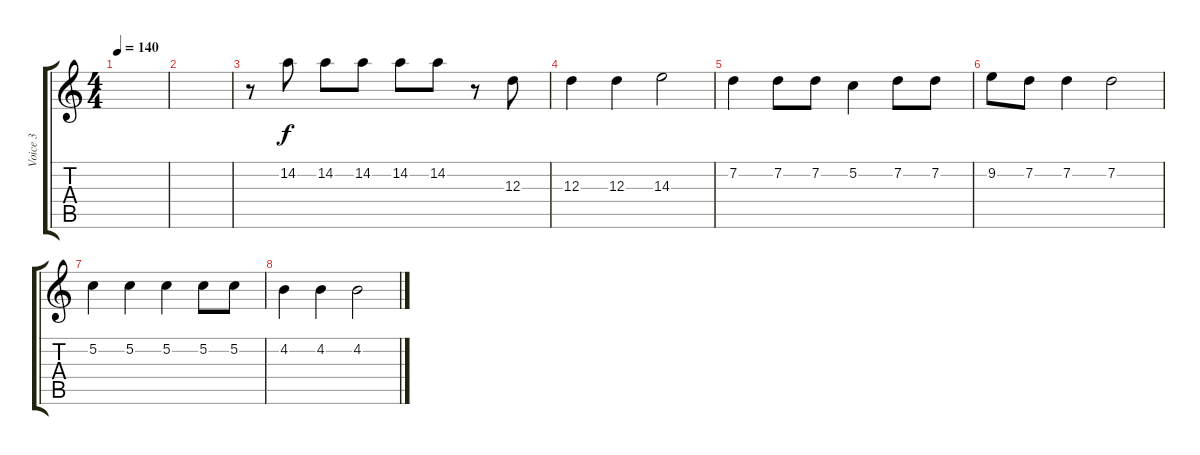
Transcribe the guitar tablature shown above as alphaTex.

\track ("Voice 3" "Voice 3") {instrument electricbasspick}
\staff {score tabs}
\tuning (C4 G3 D3 A2 E3 B1) {hide}
\ts (4 4)
\tempo 140
\clef g2
\ks c
|
|
r.8 14.2.8{dy f} 14.2.8 14.2.8 14.2.8 14.2.8 r.8 12.3.8 |
12.3.4 12.3.4 14.3.2 |
7.2.4 7.2.8 7.2.8 5.2.4 7.2.8 7.2.8 |
9.2.8 7.2.8 7.2.4 7.2.2 |
5.2.4 5.2.4 5.2.4 5.2.8 5.2.8 |
4.2.4 4.2.4 4.2.2
